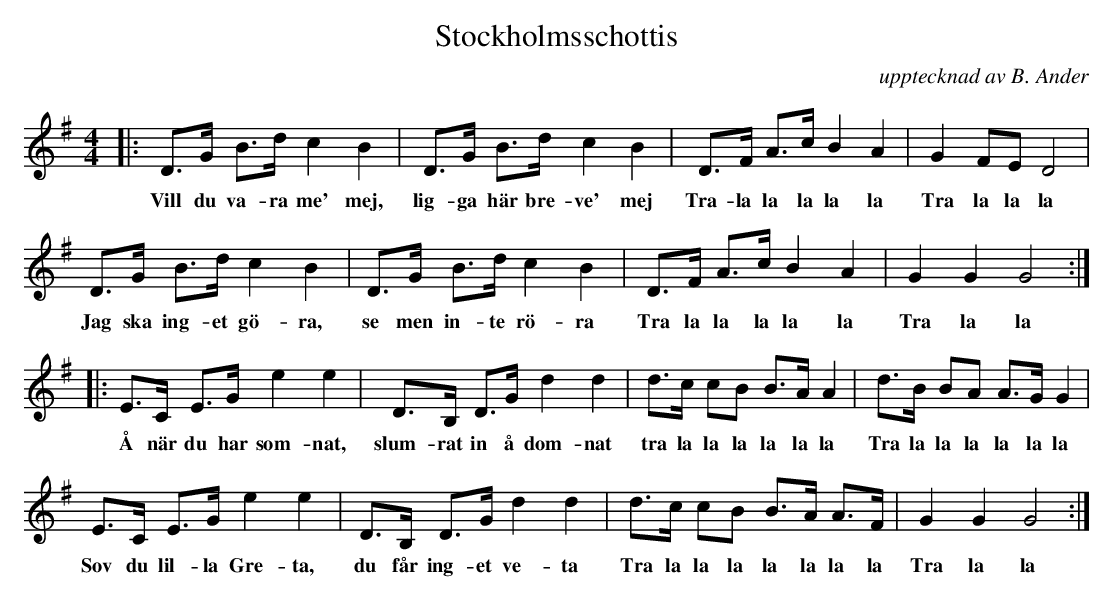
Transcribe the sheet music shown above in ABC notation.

X:1
T:Stockholmsschottis
C:upptecknad av B. Ander
Q:1/4=142
L:1/8
M:4/4
K:G
|: D>G B>d c2 B2 | D>G B>d c2 B2 | D>F A>c B2 A2 | G2 FE D4 |
w:Vill du va-ra me' mej, lig-ga här bre-ve' mej Tra-la la la la la Tra la la la
D>G B>d c2 B2 | D>G B>d c2 B2 | D>F A>c B2 A2 | G2 G2 G4 ::
w:Jag ska ing-et gö-ra, se men in-te rö-ra Tra la la la la la Tra la la
E>C E>G e2 e2 | D>B, D>G d2 d2 | d>c cB B>A A2 | d>B BA A>G G2 |
w:Å när du har som-nat, slum-rat in å dom-nat tra la la la la la la Tra la la la la la la
 E>C E>G e2 e2 | D>B, D>G d2 d2 | d>c cB B>A A>F | G2 G2 G4 :|
w:Sov du lil-la Gre-ta, du får ing-et ve-ta Tra la la la la la la la Tra la la
